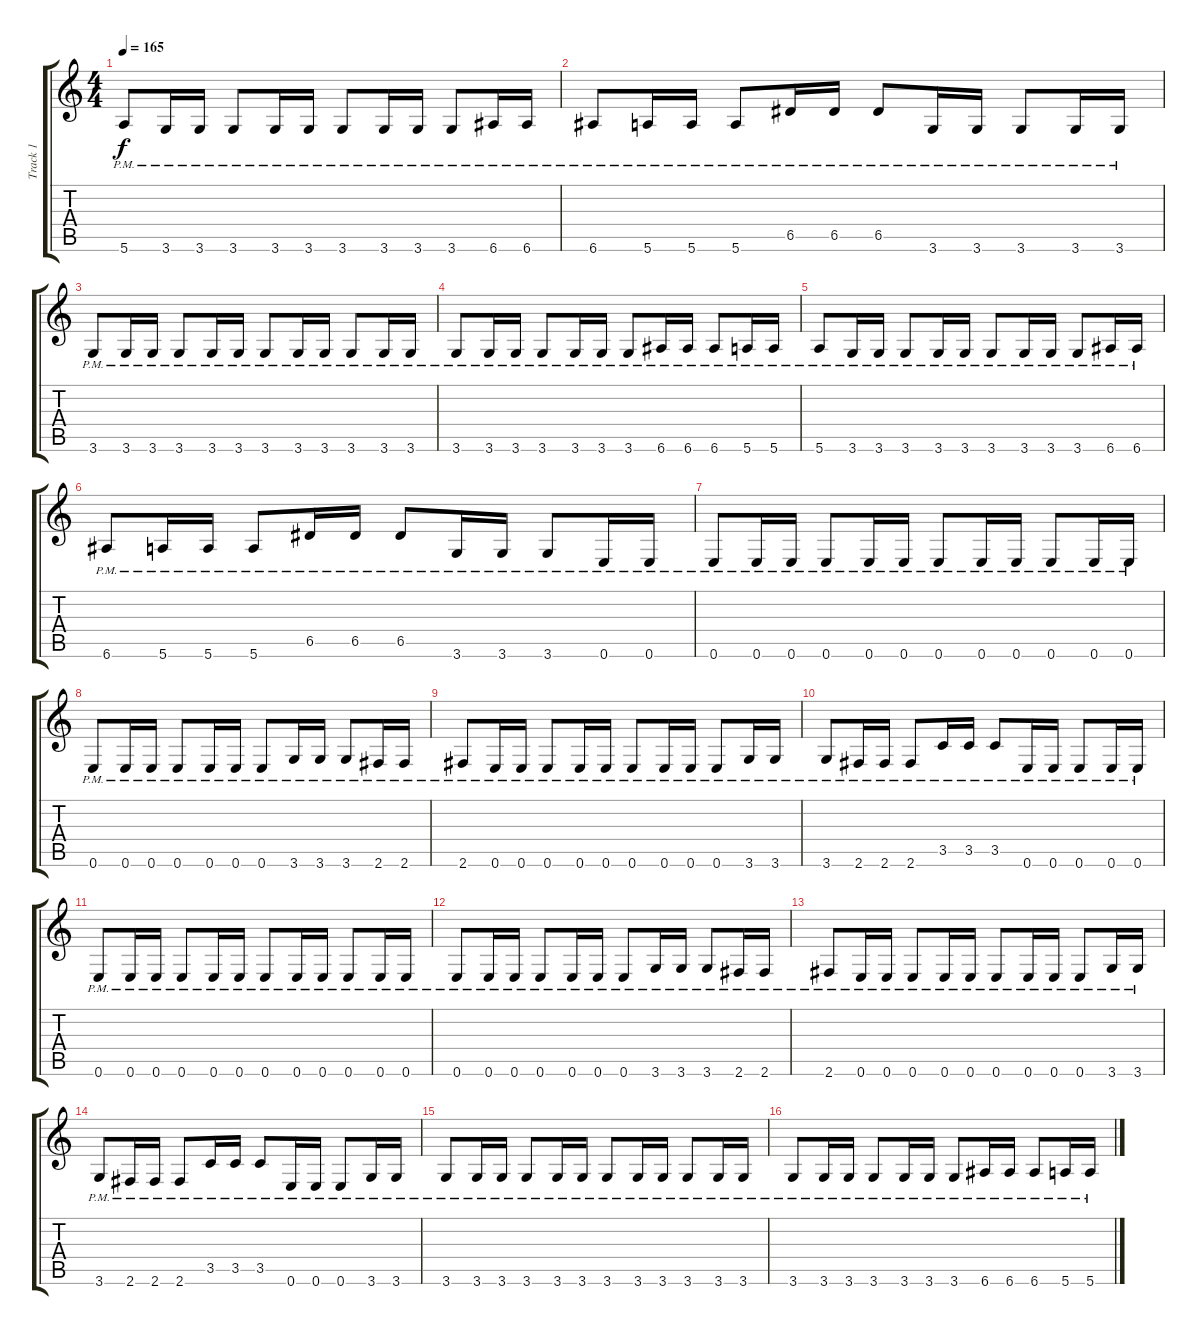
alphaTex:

\track ("Track 1" "Track 1") {instrument distortionguitar}
\staff {score tabs}
\tuning (E4 B3 G3 D3 A2 E2) {hide}
\ts (4 4)
\tempo 165
\clef g2
\ks c
5.6{pm}.8{dy f} 3.6{pm}.16 3.6{pm}.16 3.6{pm}.8 3.6{pm}.16 3.6{pm}.16 3.6{pm}.8 3.6{pm}.16 3.6{pm}.16 3.6{pm}.8 6.6{pm}.16 6.6{pm}.16 |
6.6{pm}.8 5.6{pm}.16 5.6{pm}.16 5.6{pm}.8 6.5{pm}.16 6.5{pm}.16 6.5{pm}.8 3.6{pm}.16 3.6{pm}.16 3.6{pm}.8 3.6{pm}.16 3.6{pm}.16 |
3.6{pm}.8 3.6{pm}.16 3.6{pm}.16 3.6{pm}.8 3.6{pm}.16 3.6{pm}.16 3.6{pm}.8 3.6{pm}.16 3.6{pm}.16 3.6{pm}.8 3.6{pm}.16 3.6{pm}.16 |
3.6{pm}.8 3.6{pm}.16 3.6{pm}.16 3.6{pm}.8 3.6{pm}.16 3.6{pm}.16 3.6{pm}.8 6.6{pm}.16 6.6{pm}.16 6.6{pm}.8 5.6{pm}.16 5.6{pm}.16 |
5.6{pm}.8 3.6{pm}.16 3.6{pm}.16 3.6{pm}.8 3.6{pm}.16 3.6{pm}.16 3.6{pm}.8 3.6{pm}.16 3.6{pm}.16 3.6{pm}.8 6.6{pm}.16 6.6{pm}.16 |
6.6{pm}.8 5.6{pm}.16 5.6{pm}.16 5.6{pm}.8 6.5{pm}.16 6.5{pm}.16 6.5{pm}.8 3.6{pm}.16 3.6{pm}.16 3.6{pm}.8 0.6{pm}.16 0.6{pm}.16 |
0.6{pm}.8 0.6{pm}.16 0.6{pm}.16 0.6{pm}.8 0.6{pm}.16 0.6{pm}.16 0.6{pm}.8 0.6{pm}.16 0.6{pm}.16 0.6{pm}.8 0.6{pm}.16 0.6{pm}.16 |
0.6{pm}.8 0.6{pm}.16 0.6{pm}.16 0.6{pm}.8 0.6{pm}.16 0.6{pm}.16 0.6{pm}.8 3.6{pm}.16 3.6{pm}.16 3.6{pm}.8 2.6{pm}.16 2.6{pm}.16 |
2.6{pm}.8 0.6{pm}.16 0.6{pm}.16 0.6{pm}.8 0.6{pm}.16 0.6{pm}.16 0.6{pm}.8 0.6{pm}.16 0.6{pm}.16 0.6{pm}.8 3.6{pm}.16 3.6{pm}.16 |
3.6{pm}.8 2.6{pm}.16 2.6{pm}.16 2.6{pm}.8 3.5{pm}.16 3.5{pm}.16 3.5{pm}.8 0.6{pm}.16 0.6{pm}.16 0.6{pm}.8 0.6{pm}.16 0.6{pm}.16 |
0.6{pm}.8 0.6{pm}.16 0.6{pm}.16 0.6{pm}.8 0.6{pm}.16 0.6{pm}.16 0.6{pm}.8 0.6{pm}.16 0.6{pm}.16 0.6{pm}.8 0.6{pm}.16 0.6{pm}.16 |
0.6{pm}.8 0.6{pm}.16 0.6{pm}.16 0.6{pm}.8 0.6{pm}.16 0.6{pm}.16 0.6{pm}.8 3.6{pm}.16 3.6{pm}.16 3.6{pm}.8 2.6{pm}.16 2.6{pm}.16 |
2.6{pm}.8 0.6{pm}.16 0.6{pm}.16 0.6{pm}.8 0.6{pm}.16 0.6{pm}.16 0.6{pm}.8 0.6{pm}.16 0.6{pm}.16 0.6{pm}.8 3.6{pm}.16 3.6{pm}.16 |
3.6{pm}.8 2.6{pm}.16 2.6{pm}.16 2.6{pm}.8 3.5{pm}.16 3.5{pm}.16 3.5{pm}.8 0.6{pm}.16 0.6{pm}.16 0.6{pm}.8 3.6{pm}.16 3.6{pm}.16 |
3.6{pm}.8 3.6{pm}.16 3.6{pm}.16 3.6{pm}.8 3.6{pm}.16 3.6{pm}.16 3.6{pm}.8 3.6{pm}.16 3.6{pm}.16 3.6{pm}.8 3.6{pm}.16 3.6{pm}.16 |
3.6{pm}.8 3.6{pm}.16 3.6{pm}.16 3.6{pm}.8 3.6{pm}.16 3.6{pm}.16 3.6{pm}.8 6.6{pm}.16 6.6{pm}.16 6.6{pm}.8 5.6{pm}.16 5.6{pm}.16
